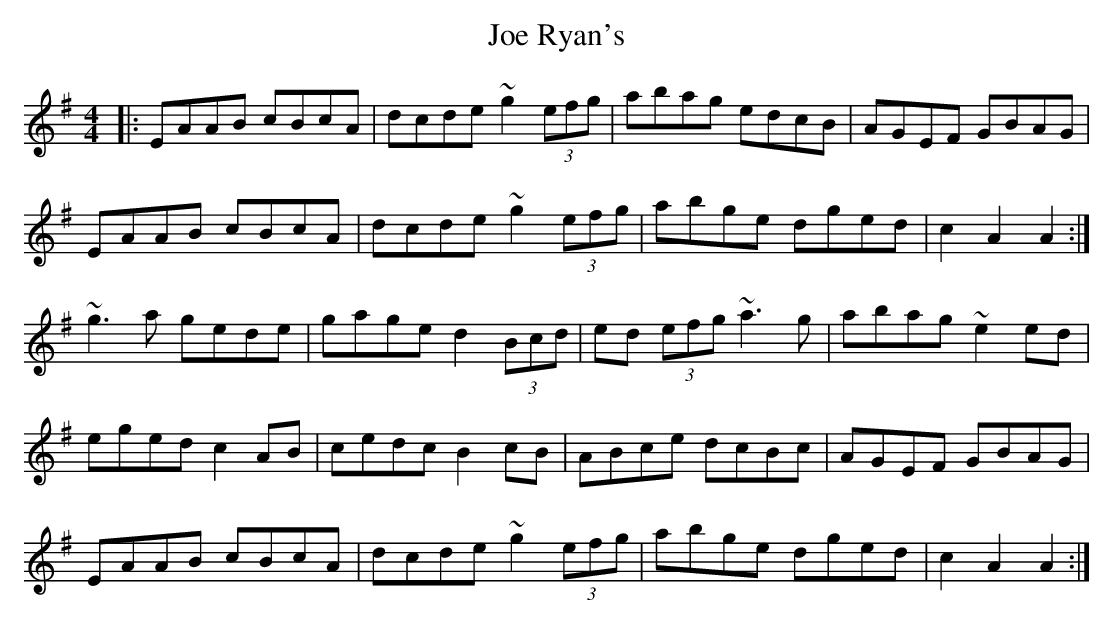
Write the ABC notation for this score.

X:1
T: Joe Ryan's
M: 4/4
L: 1/8
K: Ador
|:EAAB cBcA|dcde ~g2 (3efg|abag edcB|AGEF GBAG|
EAAB cBcA|dcde ~g2 (3efg|abge dged|c2 A2 A2:|
~g3 a gede|gage d2 (3Bcd|ed (3efg ~a3 g|abag ~e2 ed|
eged c2 AB|cedc B2 cB|ABce dcBc|AGEF GBAG|
EAAB cBcA|dcde ~g2 (3efg|abge dged|c2 A2 A2:|
